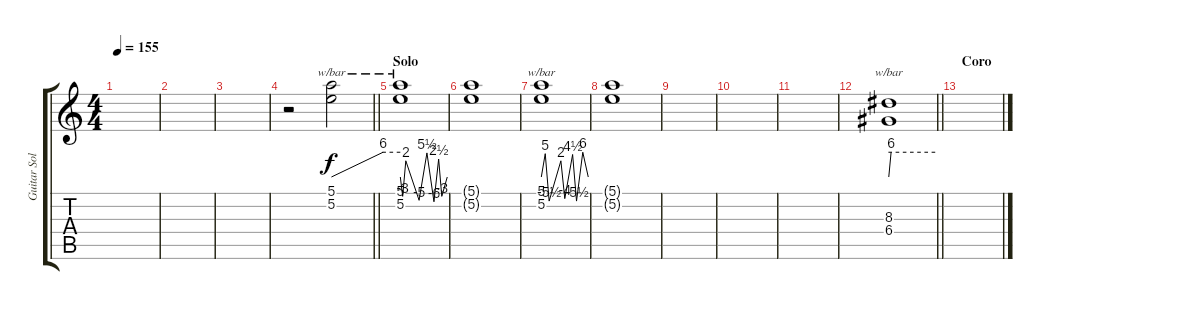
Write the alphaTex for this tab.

\track ("Guitar Solo" "Guitar Sol") {instrument distortionguitar}
\staff {score tabs}
\tuning (E4 B3 G3 D3 A2 E2) {hide}
\ts (4 4)
\tempo 155
\clef g2
\ks c
|
|
|
\barLineRight lightlight
r.2 (5.1 5.2).2{tbe (custom default 0 0 45 24 60 24)} |
\section ("" "Solo")
(5.1 5.2).1{tbe (custom default 0 0 3 -12 7 8 24 -20 34 22 43 -24 49 10 53 -12 60 0)} |
(5.1{t} 5.2{t}).1 |
(5.1 5.2).1{tbe (custom default 0 0 5 20 10 -22 25 8 30 -16 40 18 45 -22 53 24 60 0)} |
(5.1{t} 5.2{t}).1 |
|
|
|
\barLineRight lightlight
(8.3 6.4).1{tbe (custom default 0 0 3 24 60 24)} |
\section ("" "Coro")
